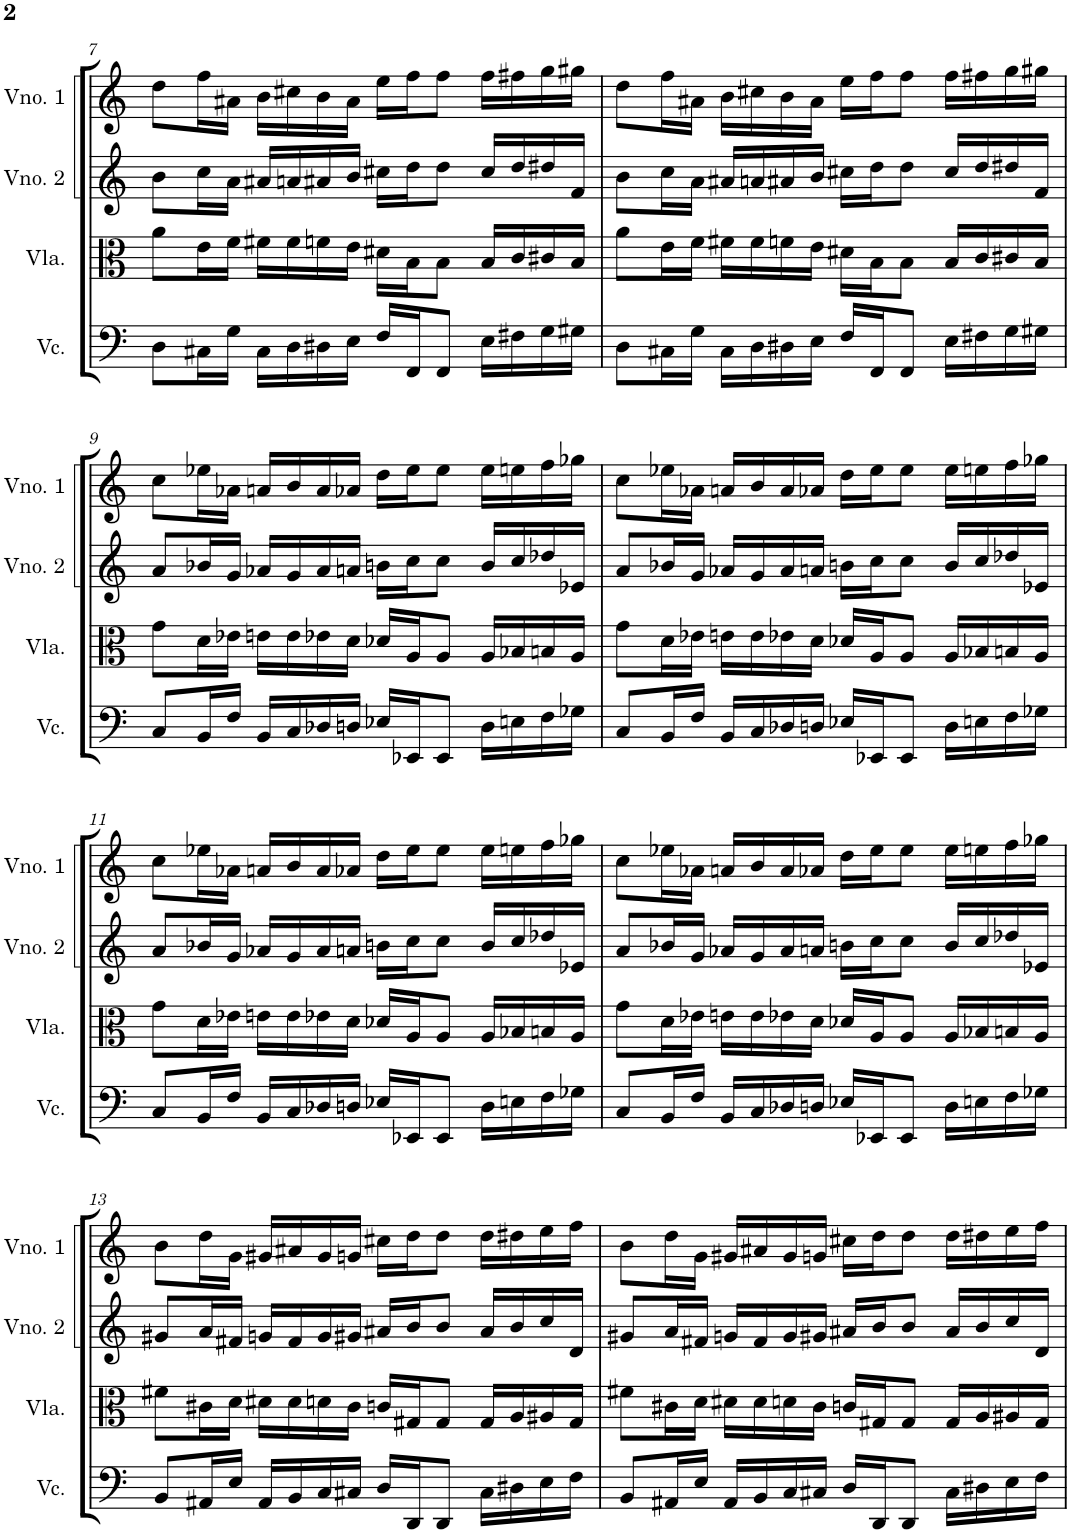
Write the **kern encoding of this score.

**kern	**kern	**kern	**kern
*part4	*part3	*part2	*part1
*staff4	*staff3	*staff2	*staff1
*I"Violoncelo	*I"Viola	*I"Violino 2	*I"Violino 1
*I'Vc.	*I'Vla.	*I'Vno. 2	*I'Vno. 1
!!LO:PB:g=z
*clefF4	*clefC3	*clefG2	*clefG2
*k[]	*k[]	*k[]	*k[]
*M4/4	*M4/4	*M4/4	*M4/4
=7	=7	=7	=7
8D\L	8a\L	8b\L	8dd\L
16C#X\L	16e\L	16cc\L	16ff\L
16G\JJ	16f\JJ	16a\JJ	16a#X\JJ
16C#\LL	16f#X\LL	16a#X/LL	16b\LL
16D\	16f#\	16an/	16cc#X\
16D#X\	16fn\	16a#X/	16b\
16E\JJ	16e\JJ	16b/JJ	16a#\JJ
16F/LL	16d#X\LL	16cc#X\LL	16ee\LL
16FF/J	16B\J	16dd\J	16ff\J
8FF/J	8B\J	8dd\J	8ff\J
16E\LL	16B/LL	16cc#/LL	16ff\LL
16F#X\	16c/	16dd/	16ff#X\
16G\	16c#X/	16dd#X/	16gg\
16G#X\JJ	16B/JJ	16f/JJ	16gg#X\JJ
=8	=8	=8	=8
8D\L	8a\L	8b\L	8dd\L
16C#X\L	16e\L	16cc\L	16ff\L
16G\JJ	16f\JJ	16a\JJ	16a#X\JJ
16C#\LL	16f#X\LL	16a#X/LL	16b\LL
16D\	16f#\	16an/	16cc#X\
16D#X\	16fn\	16a#X/	16b\
16E\JJ	16e\JJ	16b/JJ	16a#\JJ
16F/LL	16d#X\LL	16cc#X\LL	16ee\LL
16FF/J	16B\J	16dd\J	16ff\J
8FF/J	8B\J	8dd\J	8ff\J
16E\LL	16B/LL	16cc#/LL	16ff\LL
16F#X\	16c/	16dd/	16ff#X\
16G\	16c#X/	16dd#X/	16gg\
16G#X\JJ	16B/JJ	16f/JJ	16gg#X\JJ
!!LO:LB:g=z
=9	=9	=9	=9
8C/L	8g\L	8a/L	8cc\L
16BB/L	16d\L	16b-X/L	16ee-X\L
16F/JJ	16e-X\JJ	16g/JJ	16a-X\JJ
16BB/LL	16en\LL	16a-X/LL	16an/LL
16C/	16e\	16g/	16b/
16D-X/	16e-X\	16a-/	16a/
16Dn/JJ	16d\JJ	16an/JJ	16a-X/JJ
16E-X/LL	16d-X/LL	16bn\LL	16dd\LL
16EE-X/J	16A/J	16cc\J	16ee-\J
8EE-/J	8A/J	8cc\J	8ee-\J
16D\LL	16A/LL	16b/LL	16ee-\LL
16En\	16B-X/	16cc/	16een\
16F\	16Bn/	16dd-X/	16ff\
16G-X\JJ	16A/JJ	16e-X/JJ	16gg-X\JJ
=10	=10	=10	=10
8C/L	8g\L	8a/L	8cc\L
16BB/L	16d\L	16b-X/L	16ee-X\L
16F/JJ	16e-X\JJ	16g/JJ	16a-X\JJ
16BB/LL	16en\LL	16a-X/LL	16an/LL
16C/	16e\	16g/	16b/
16D-X/	16e-X\	16a-/	16a/
16Dn/JJ	16d\JJ	16an/JJ	16a-X/JJ
16E-X/LL	16d-X/LL	16bn\LL	16dd\LL
16EE-X/J	16A/J	16cc\J	16ee-\J
8EE-/J	8A/J	8cc\J	8ee-\J
16D\LL	16A/LL	16b/LL	16ee-\LL
16En\	16B-X/	16cc/	16een\
16F\	16Bn/	16dd-X/	16ff\
16G-X\JJ	16A/JJ	16e-X/JJ	16gg-X\JJ
!!LO:LB:g=z
=11	=11	=11	=11
8C/L	8g\L	8a/L	8cc\L
16BB/L	16d\L	16b-X/L	16ee-X\L
16F/JJ	16e-X\JJ	16g/JJ	16a-X\JJ
16BB/LL	16en\LL	16a-X/LL	16an/LL
16C/	16e\	16g/	16b/
16D-X/	16e-X\	16a-/	16a/
16Dn/JJ	16d\JJ	16an/JJ	16a-X/JJ
16E-X/LL	16d-X/LL	16bn\LL	16dd\LL
16EE-X/J	16A/J	16cc\J	16ee-\J
8EE-/J	8A/J	8cc\J	8ee-\J
16D\LL	16A/LL	16b/LL	16ee-\LL
16En\	16B-X/	16cc/	16een\
16F\	16Bn/	16dd-X/	16ff\
16G-X\JJ	16A/JJ	16e-X/JJ	16gg-X\JJ
=12	=12	=12	=12
8C/L	8g\L	8a/L	8cc\L
16BB/L	16d\L	16b-X/L	16ee-X\L
16F/JJ	16e-X\JJ	16g/JJ	16a-X\JJ
16BB/LL	16en\LL	16a-X/LL	16an/LL
16C/	16e\	16g/	16b/
16D-X/	16e-X\	16a-/	16a/
16Dn/JJ	16d\JJ	16an/JJ	16a-X/JJ
16E-X/LL	16d-X/LL	16bn\LL	16dd\LL
16EE-X/J	16A/J	16cc\J	16ee-\J
8EE-/J	8A/J	8cc\J	8ee-\J
16D\LL	16A/LL	16b/LL	16ee-\LL
16En\	16B-X/	16cc/	16een\
16F\	16Bn/	16dd-X/	16ff\
16G-X\JJ	16A/JJ	16e-X/JJ	16gg-X\JJ
!!LO:LB:g=z
=13	=13	=13	=13
8BB/L	8f#X\L	8g#X/L	8b\L
16AA#X/L	16c#X\L	16a/L	16dd\L
16E/JJ	16d\JJ	16f#X/JJ	16g\JJ
16AA#/LL	16d#X\LL	16gn/LL	16g#X/LL
16BB/	16d#\	16f#/	16a#X/
16C/	16dn\	16g/	16g#/
16C#X/JJ	16c#\JJ	16g#X/JJ	16gn/JJ
16D/LL	16cn/LL	16a#X/LL	16cc#X\LL
16DD/J	16G#X/J	16b/J	16dd\J
8DD/J	8G#/J	8b/J	8dd\J
16C#\LL	16G#/LL	16a#/LL	16dd\LL
16D#X\	16A/	16b/	16dd#X\
16E\	16A#X/	16cc/	16ee\
16F\JJ	16G#/JJ	16d/JJ	16ff\JJ
=14	=14	=14	=14
8BB/L	8f#X\L	8g#X/L	8b\L
16AA#X/L	16c#X\L	16a/L	16dd\L
16E/JJ	16d\JJ	16f#X/JJ	16g\JJ
16AA#/LL	16d#X\LL	16gn/LL	16g#X/LL
16BB/	16d#\	16f#/	16a#X/
16C/	16dn\	16g/	16g#/
16C#X/JJ	16c#\JJ	16g#X/JJ	16gn/JJ
16D/LL	16cn/LL	16a#X/LL	16cc#X\LL
16DD/J	16G#X/J	16b/J	16dd\J
8DD/J	8G#/J	8b/J	8dd\J
16C#\LL	16G#/LL	16a#/LL	16dd\LL
16D#X\	16A/	16b/	16dd#X\
16E\	16A#X/	16cc/	16ee\
16F\JJ	16G#/JJ	16d/JJ	16ff\JJ
=	=	=	=
*-	*-	*-	*-
